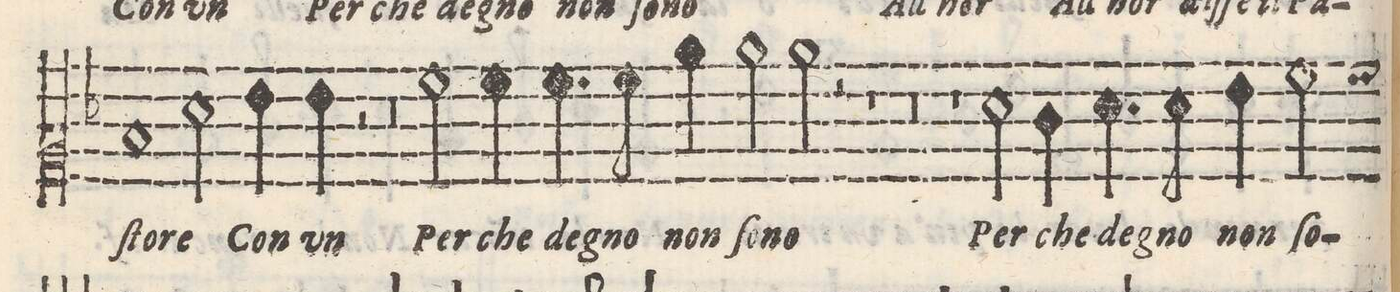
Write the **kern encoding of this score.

**kern	**text
*I"Tenore	*
*clefC4	*
*k[b-]	*
*met(C)	*
*M2/1	*
1G/	-ſto-
=21-	=21-
2B-\	-re
4c\	con
4c\	un
2r	.
=22-	=22-
0r	.
=23-	=23-
2d\	Per-
4d\	-che
4.d\	de-
8d\	-gno
4f\	non
2f\	ſo-
=24-	=24-
2f\	-no
2r	.
1r	.
=25-	=25-
0r	.
=26-	=26-
1r	.
2B-\	Per-
4A\	-che
4.B-\	de-
=27-	=27-
8B-\	-gno
4c\	non
2d\	ſo-
*-	*-
